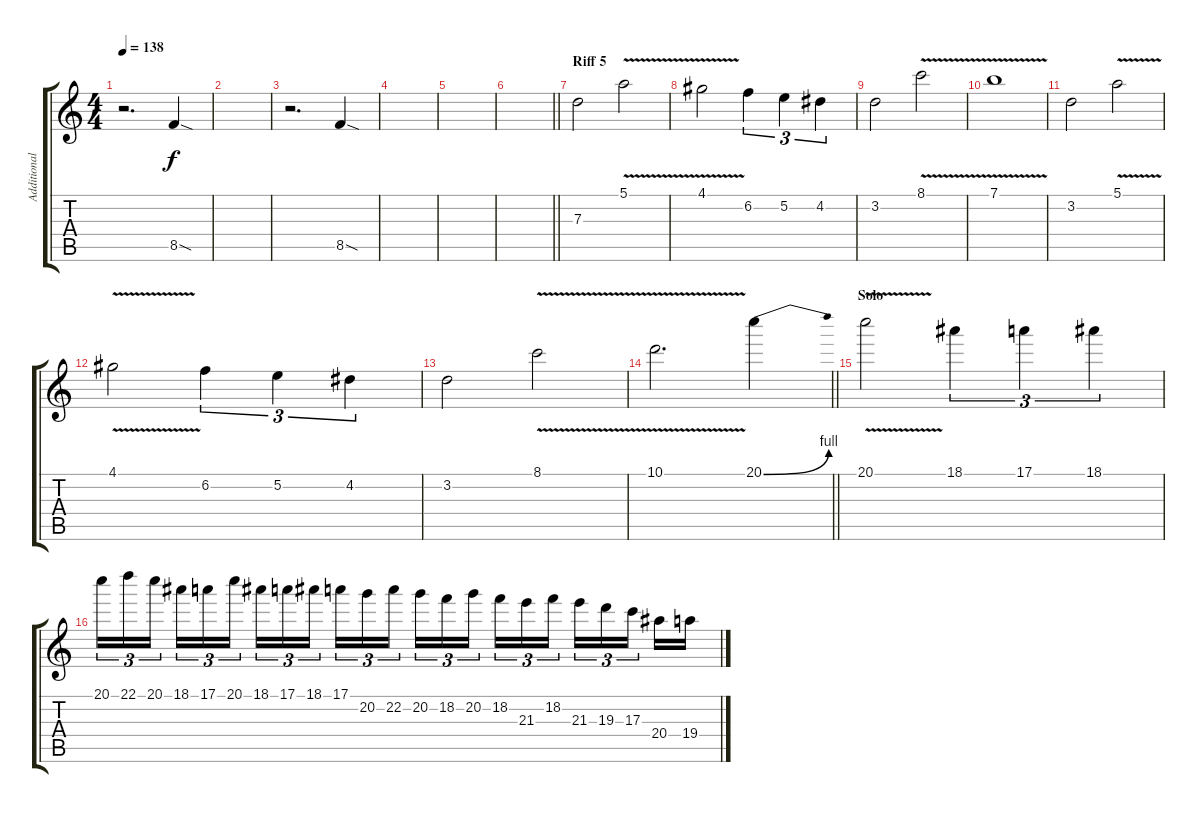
\track ("Additional Guitar" "Additional") {instrument distortionguitar}
\staff {score tabs}
\tuning (E4 B3 G3 D3 A2 E2) {hide}
\ts (4 4)
\tempo 138
\clef g2
\ks c
r.2{d dy f} 8.5{sod}.4 |
|
r.2{d} 8.5{sod}.4 |
|
|
\barLineRight lightlight
|
\section ("" "Riff 5")
7.3.2 5.1{v}.2 |
4.1{v}.2 6.2.4{tu (3 2)} 5.2.4{tu (3 2)} 4.2.4{tu (3 2)} |
3.2.2 8.1{v}.2 |
7.1{v}.1 |
3.2.2 5.1{v}.2 |
4.1{v}.2 6.2.4{tu (3 2)} 5.2.4{tu (3 2)} 4.2.4{tu (3 2)} |
3.2.2 8.1{v}.2 |
\barLineRight lightlight
10.1{v}.2{d} 20.1{be (bend 0 0 60 4)}.4 |
\section ("" "Solo")
20.1{v}.2 18.1.4{tu (3 2)} 17.1.4{tu (3 2)} 18.1.4{tu (3 2)} |
20.1.16{tu (3 2)} 22.1.16{tu (3 2)} 20.1.16{tu (3 2) beam splitsecondary} 18.1.16{tu (3 2)} 17.1.16{tu (3 2)} 20.1.16{tu (3 2)} 18.1.16{tu (3 2)} 17.1.16{tu (3 2)} 18.1.16{tu (3 2) beam splitsecondary} 17.1.16{tu (3 2)} 20.2.16{tu (3 2)} 22.2.16{tu (3 2)} 20.2.16{tu (3 2)} 18.2.16{tu (3 2)} 20.2.16{tu (3 2) beam splitsecondary} 18.2.16{tu (3 2)} 21.3.16{tu (3 2)} 18.2.16{tu (3 2)} 21.3.16{tu (3 2)} 19.3.16{tu (3 2)} 17.3.16{tu (3 2) beam splitsecondary} 20.4.16 19.4.16
